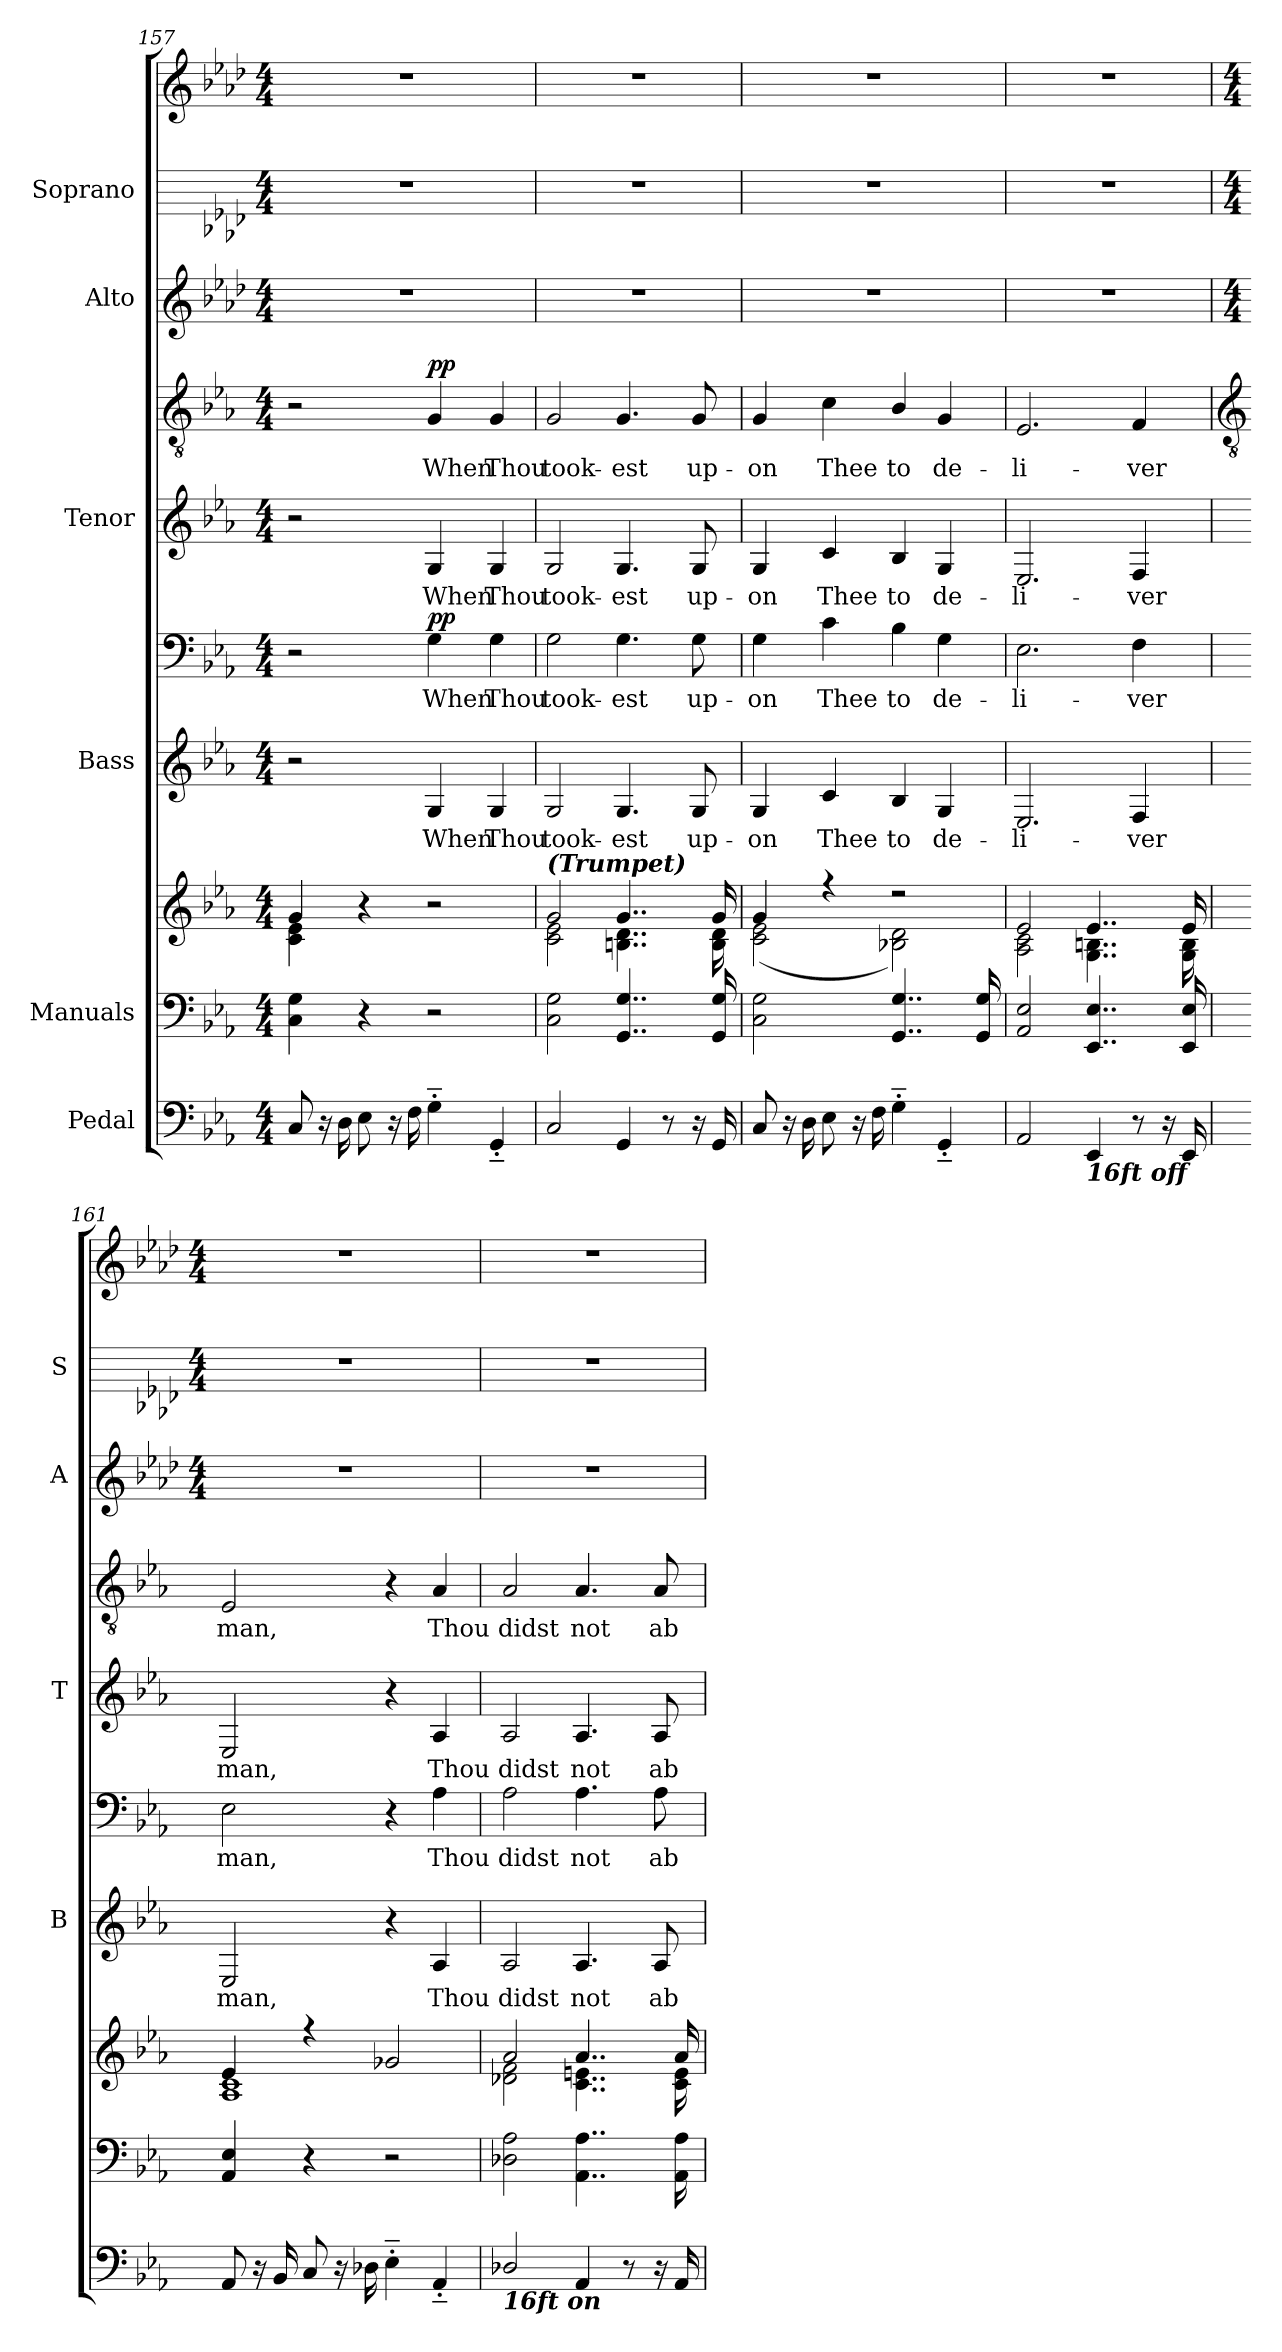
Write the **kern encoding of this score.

**kern	**kern	**kern	**kern	**text	**kern	**text	**dynam	**kern	**text	**kern	**text	**dynam	**kern	**kern	**kern
*part6	*part5	*part5	*part4	*part4	*part4	*part4	*part4	*part3	*part3	*part3	*part3	*part3	*part2	*part1	*part1
*staff10	*staff9	*staff8	*staff7	*staff7	*staff6	*staff6	*staff6/7	*staff5	*staff5	*staff4	*staff4	*staff4/5	*staff3	*staff2	*staff1
*I"Pedal	*I"Manuals	*	*I"Bass	*	*	*	*	*I"Tenor	*	*	*	*	*I"Alto	*I"Soprano	*
*	*	*	*I'B	*	*	*	*	*I'T	*	*	*	*	*I'A	*I'S	*
*clefF4	*clefF4	*clefG2	*	*	*clefF4	*	*	*	*	*clefGv2	*	*	*clefG2	*	*clefG2
*k[b-e-a-]	*k[b-e-a-]	*k[b-e-a-]	*k[b-e-a-]	*	*k[b-e-a-]	*	*	*k[b-e-a-]	*	*k[b-e-a-]	*	*	*k[b-e-a-d-]	*k[b-e-a-d-]	*k[b-e-a-d-]
*E-:	*E-:	*E-:	*E-:	*	*E-:	*	*	*E-:	*	*E-:	*	*	*A-:	*A-:	*A-:
*M4/4	*M4/4	*M4/4	*M4/4	*	*M4/4	*	*	*M4/4	*	*M4/4	*	*	*M4/4	*M4/4	*M4/4
=157	=157	=157	=157	=157	=157	=157	=157	=157	=157	=157	=157	=157	=157	=157	=157
*	*	*^	*	*	*	*	*	*	*	*	*	*	*	*	*
8C	4C 4G	4g/	4c\ 4e-\	2r	.	2r	.	.	2r	.	2r	.	.	1r	1r	1r
16r	.	.	.	.	.	.	.	.	.	.	.	.	.	.	.	.
16DLL	.	.	.	.	.	.	.	.	.	.	.	.	.	.	.	.
8E-J	4r	4ryy	4r	.	.	.	.	.	.	.	.	.	.	.	.	.
16r	.	.	.	.	.	.	.	.	.	.	.	.	.	.	.	.
16F	.	.	.	.	.	.	.	.	.	.	.	.	.	.	.	.
!	!	!	!	!	!LO:LY:b	!	!LO:LY:b	!LO:DY:b=2	!	!LO:LY:b	!	!LO:LY:b	!	!	!	!
!	!	!	!	!	!	!	!	!LO:DY:n=1:b	!	!	!	!	!LO:DY:b=2	!	!	!
!	!	!	!	!	!	!	!	!	!	!	!	!	!LO:DY:n=1:b	!	!	!
4G'~	2r	2ryy	2r	4G	When	4G	When	p p	4G	When	4G	When	p p	.	.	.
!	!	!	!	!	!LO:LY:b	!	!LO:LY:b	!	!	!LO:LY:b	!	!LO:LY:b	!	!	!	!
4GG'~	.	.	.	4G	Thou	4G	Thou	.	4G	Thou	4G	Thou	.	.	.	.
=158	=158	=158	=158	=158	=158	=158	=158	=158	=158	=158	=158	=158	=158	=158	=158	=158
!	!	!LO:TX:a:Bi:t=(Trumpet)	!	!	!	!	!	!	!	!	!	!	!	!	!	!
!	!	!	!	!	!LO:LY:b	!	!LO:LY:b	!	!	!LO:LY:b	!	!LO:LY:b	!	!	!	!
2C	2C 2G	2g/	2c\ 2e-\	2G	took-	2G	took-	.	2G	took-	2G	took-	.	1r	1r	1r
!	!	!	!	!	!LO:LY:b	!	!LO:LY:b	!	!	!LO:LY:b	!	!LO:LY:b	!	!	!	!
4GG	4..GG 4..G	4..g/	4..Bn\ 4..d\	4.G	-est	4.G	-est	.	4.G	-est	4.G	-est	.	.	.	.
8r	.	.	.	.	.	.	.	.	.	.	.	.	.	.	.	.
!	!	!	!	!	!LO:LY:b	!	!LO:LY:b	!	!	!LO:LY:b	!	!LO:LY:b	!	!	!	!
16r	.	.	.	8G	up-	8G	up-	.	8G	up-	8G	up-	.	.	.	.
16GG	16GG 16G	16g/	16B\ 16d\	.	.	.	.	.	.	.	.	.	.	.	.	.
=159	=159	=159	=159	=159	=159	=159	=159	=159	=159	=159	=159	=159	=159	=159	=159	=159
!	!	!	!	!	!LO:LY:b	!	!LO:LY:b	!	!	!LO:LY:b	!	!LO:LY:b	!	!	!	!
8C	2C 2G	4g/	(<2c\ 2e-\	4G	-on	4G	-on	.	4G	-on	4G	-on	.	1r	1r	1r
16r	.	.	.	.	.	.	.	.	.	.	.	.	.	.	.	.
16DLL	.	.	.	.	.	.	.	.	.	.	.	.	.	.	.	.
!	!	!	!	!	!LO:LY:b	!	!LO:LY:b	!	!	!LO:LY:b	!	!LO:LY:b	!	!	!	!
8E-J	.	4r	.	4c	Thee	4c	Thee	.	4c	Thee	4c	Thee	.	.	.	.
16r	.	.	.	.	.	.	.	.	.	.	.	.	.	.	.	.
16F	.	.	.	.	.	.	.	.	.	.	.	.	.	.	.	.
!	!	!	!	!	!LO:LY:b	!	!LO:LY:b	!	!	!LO:LY:b	!	!LO:LY:b	!	!	!	!
4G'~	4..GG 4..G	2r	2B-X\ 2d\)	4B-	to	4B-	to	.	4B-/	to	4B-/	to	.	.	.	.
!	!	!	!	!	!LO:LY:b	!	!LO:LY:b	!	!	!LO:LY:b	!	!LO:LY:b	!	!	!	!
4GG'~	.	.	.	4G	de-	4G	de-	.	4G	de-	4G	de-	.	.	.	.
.	16GG 16G	.	.	.	.	.	.	.	.	.	.	.	.	.	.	.
=160	=160	=160	=160	=160	=160	=160	=160	=160	=160	=160	=160	=160	=160	=160	=160	=160
!	!	!	!	!	!LO:LY:b	!	!LO:LY:b	!	!	!LO:LY:b	!	!LO:LY:b	!	!	!	!
2AA-	2AA- 2E-	2e-/	2A-\ 2c\	2.E-	-li-	2.E-	-li-	.	2.E-	-li-	2.E-	-li-	.	1r	1r	1r
!LO:TX:b:Bi:t=16ft off	!	!	!	!	!	!	!	!	!	!	!	!	!	!	!	!
4EE-	4..EE- 4..E-	4..e-/	4..G\ 4..Bn\	.	.	.	.	.	.	.	.	.	.	.	.	.
!	!	!	!	!	!LO:LY:b	!	!LO:LY:b	!	!	!LO:LY:b	!	!LO:LY:b	!	!	!	!
8r	.	.	.	4F	-ver	4F	-ver	.	4F	-ver	4F	-ver	.	.	.	.
16r	.	.	.	.	.	.	.	.	.	.	.	.	.	.	.	.
16EE-	16EE- 16E-	16e-/	16G\ 16B\	.	.	.	.	.	.	.	.	.	.	.	.	.
!!LO:LB:g=z
=161	=161	=161	=161	=161	=161	=161	=161	=161	=161	=161	=161	=161	=161	=161	=161	=161
*	*	*	*	*	*	*	*	*	*	*	*clefGv2	*	*	*	*	*
*	*	*	*	*	*	*	*	*	*	*	*	*	*	*M4/4	*M4/4	*M4/4
!	!	!	!	!	!LO:LY:b	!	!LO:LY:b	!	!	!LO:LY:b	!	!LO:LY:b	!	!	!	!
8AA-	4AA- 4E-	4e-/	1A-\ 1c\	2E-	man,	2E-	man,	.	2E-	man,	2E-	man,	.	1r	1r	1r
16r	.	.	.	.	.	.	.	.	.	.	.	.	.	.	.	.
16BB-LL	.	.	.	.	.	.	.	.	.	.	.	.	.	.	.	.
8CJ	4r	4r	.	.	.	.	.	.	.	.	.	.	.	.	.	.
16r	.	.	.	.	.	.	.	.	.	.	.	.	.	.	.	.
16D-X	.	.	.	.	.	.	.	.	.	.	.	.	.	.	.	.
4E-'~	2r	2g-X/	.	4r	.	4r	.	.	4r	.	4r	.	.	.	.	.
!	!	!	!	!	!LO:LY:b	!	!LO:LY:b	!	!	!LO:LY:b	!	!LO:LY:b	!	!	!	!
4AA-'~	.	.	.	4A-	Thou	4A-	Thou	.	4A-	Thou	4A-	Thou	.	.	.	.
=162	=162	=162	=162	=162	=162	=162	=162	=162	=162	=162	=162	=162	=162	=162	=162	=162
!LO:TX:b:Bi:t=16ft on	!	!	!	!	!	!	!	!	!	!	!	!	!	!	!	!
!	!	!	!	!	!LO:LY:b	!	!LO:LY:b	!	!	!LO:LY:b	!	!LO:LY:b	!	!	!	!
2D-X/	2D-X 2A-	2a-/	2d-X\ 2f\	2A-	didst	2A-	didst	.	2A-	didst	2A-	didst	.	1r	1r	1r
!	!	!	!	!	!LO:LY:b	!	!LO:LY:b	!	!	!LO:LY:b	!	!LO:LY:b	!	!	!	!
4AA-	4..AA- 4..A-	4..a-/	4..c\ 4..en\	4.A-	not	4.A-	not	.	4.A-	not	4.A-	not	.	.	.	.
8r	.	.	.	.	.	.	.	.	.	.	.	.	.	.	.	.
!	!	!	!	!	!LO:LY:b	!	!LO:LY:b	!	!	!LO:LY:b	!	!LO:LY:b	!	!	!	!
16r	.	.	.	8A-	ab-	8A-	ab-	.	8A-	ab-	8A-	ab-	.	.	.	.
16AA-	16AA- 16A-	16a-/	16c\ 16e\	.	.	.	.	.	.	.	.	.	.	.	.	.
*	*	*v	*v	*	*	*	*	*	*	*	*	*	*	*	*	*
=	=	=	=	=	=	=	=	=	=	=	=	=	=	=	=
*-	*-	*-	*-	*-	*-	*-	*-	*-	*-	*-	*-	*-	*-	*-	*-
